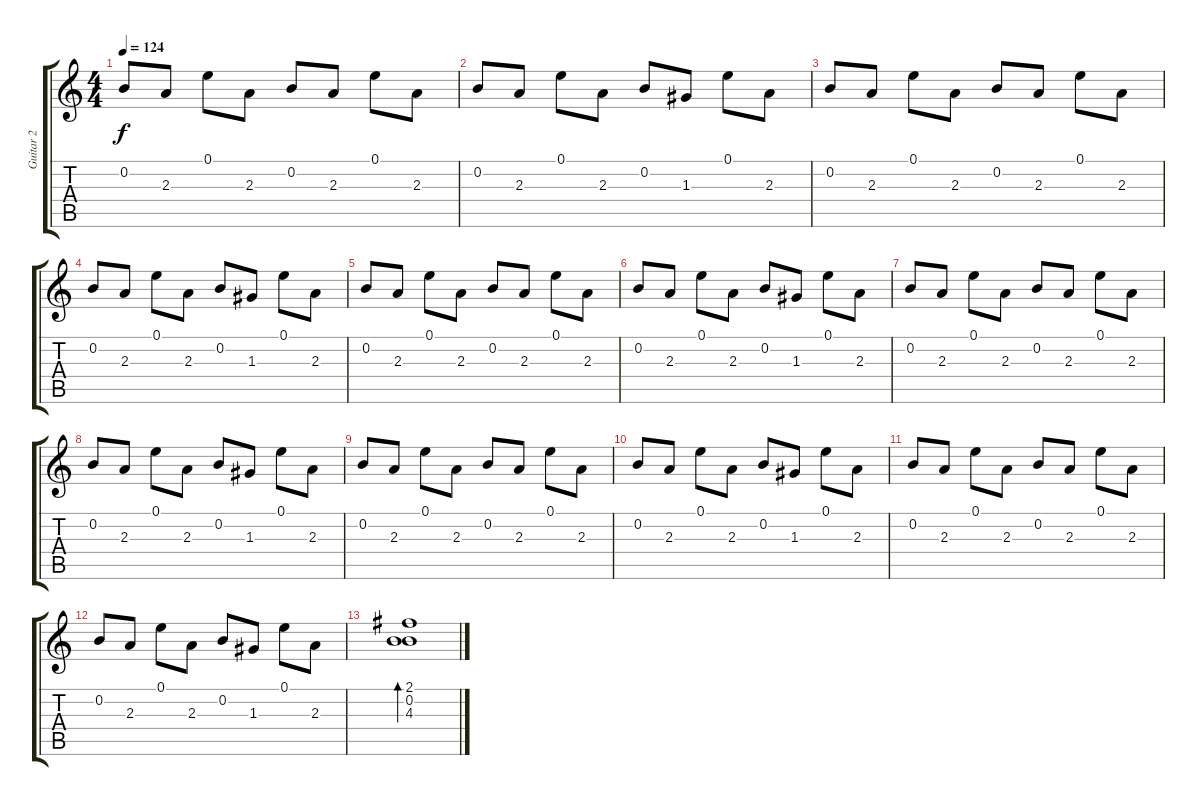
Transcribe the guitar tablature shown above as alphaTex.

\track ("Guitar 2" "Guitar 2") {instrument electricguitarclean}
\staff {score tabs}
\tuning (E4 B3 G3 D3 A2 E2) {hide}
\ts (4 4)
\tempo 124
\clef g2
\ks c
0.2.8{dy f} 2.3.8 0.1.8 2.3.8 0.2.8 2.3.8 0.1.8 2.3.8 |
0.2.8 2.3.8 0.1.8 2.3.8 0.2.8 1.3.8 0.1.8 2.3.8 |
0.2.8 2.3.8 0.1.8 2.3.8 0.2.8 2.3.8 0.1.8 2.3.8 |
0.2.8 2.3.8 0.1.8 2.3.8 0.2.8 1.3.8 0.1.8 2.3.8 |
0.2.8 2.3.8 0.1.8 2.3.8 0.2.8 2.3.8 0.1.8 2.3.8 |
0.2.8 2.3.8 0.1.8 2.3.8 0.2.8 1.3.8 0.1.8 2.3.8 |
0.2.8 2.3.8 0.1.8 2.3.8 0.2.8 2.3.8 0.1.8 2.3.8 |
0.2.8 2.3.8 0.1.8 2.3.8 0.2.8 1.3.8 0.1.8 2.3.8 |
0.2.8 2.3.8 0.1.8 2.3.8 0.2.8 2.3.8 0.1.8 2.3.8 |
0.2.8 2.3.8 0.1.8 2.3.8 0.2.8 1.3.8 0.1.8 2.3.8 |
0.2.8 2.3.8 0.1.8 2.3.8 0.2.8 2.3.8 0.1.8 2.3.8 |
0.2.8 2.3.8 0.1.8 2.3.8 0.2.8 1.3.8 0.1.8 2.3.8 |
(2.1 0.2 4.3).1{bd 60}
